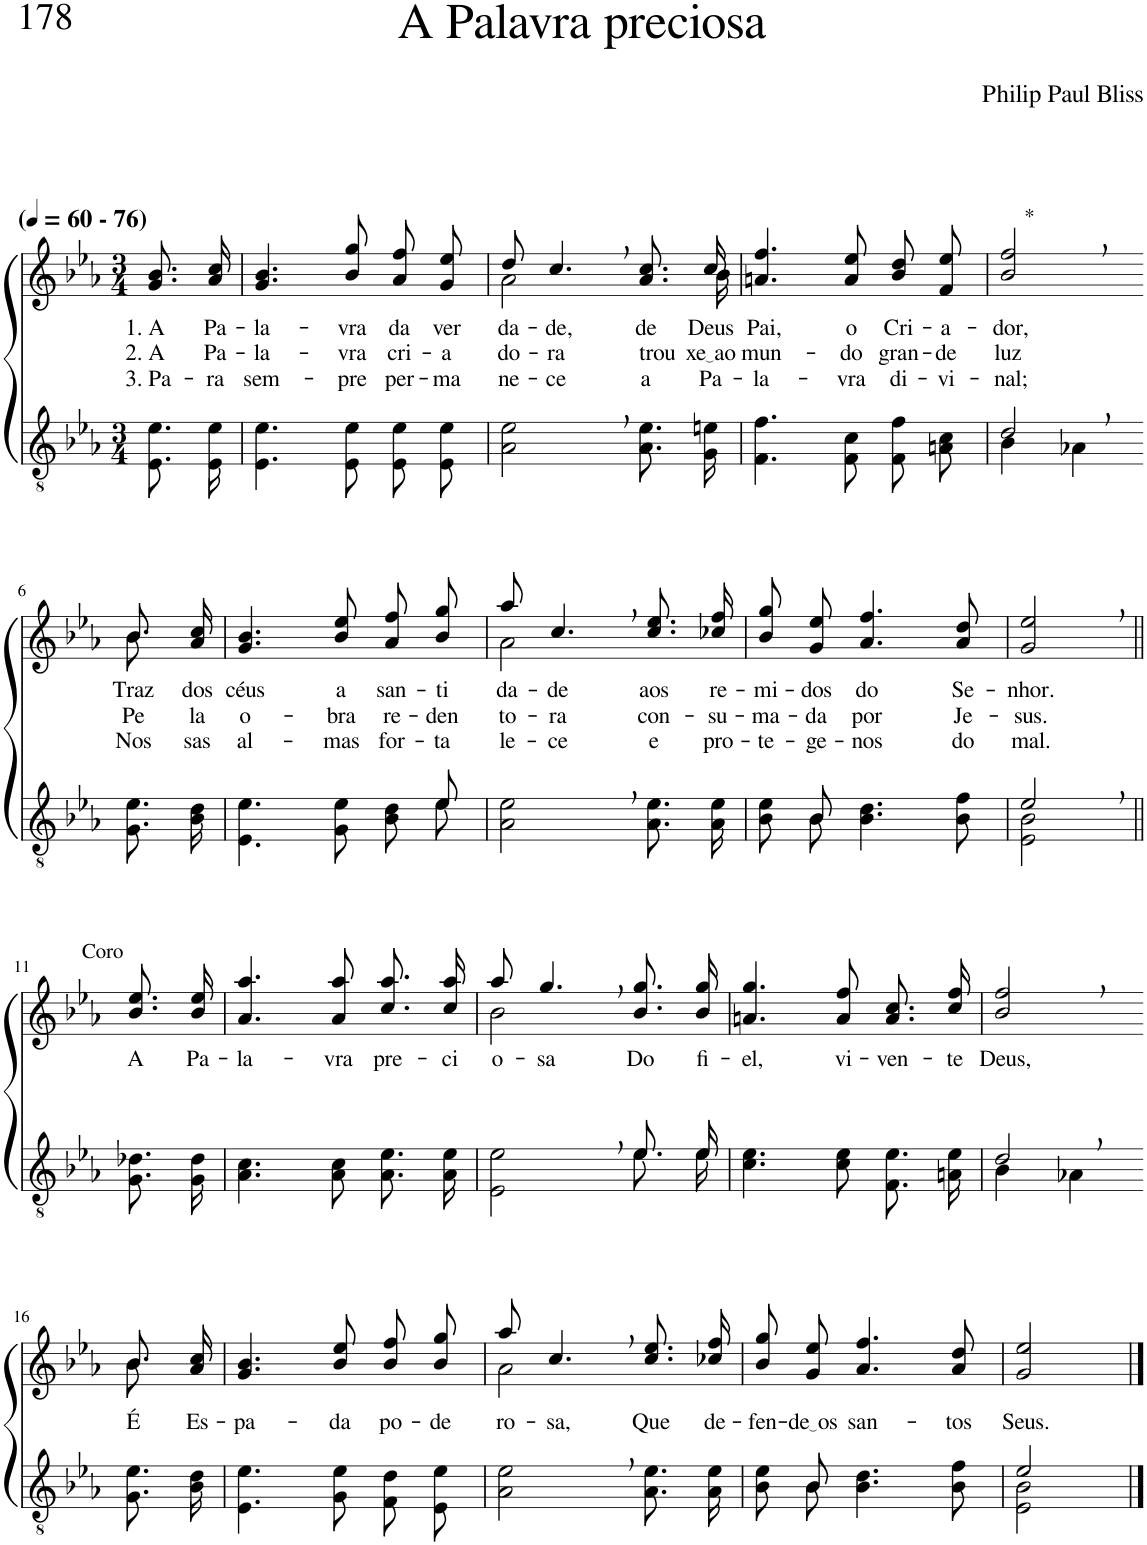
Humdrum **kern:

**kern	**kern	**text	**text	**text
*part2	*part1	*part1	*part1	*part1
*staff2	*staff1	*staff1	*staff1	*staff1
*I"Parte III e IV	*I"Parte I e II	*	*	*
*clefGv2	*clefG2	*	*	*
*Trd3c5	*Trd3c5	*	*	*
*k[b-e-a-]	*k[b-e-a-]	*	*	*
*M3/4	*M3/4	*	*	*
*MM60	*MM60	*	*	*
=1	=1	=1	=1	=1
!	!LO:TX:a:B:t=(	!	!	!
!	!LO:TX:a:B:t=- 76)	!	!	!
!	!	!LO:LY:b	!LO:LY:b	!LO:LY:b
8.E-/ 8.e-/L	8.g/ 8.b-/L	1. A	2. A	3. Pa-
!	!	!LO:LY:b	!LO:LY:b	!LO:LY:b
16E-/ 16e-/Jk	16a-/ 16cc/Jk	Pa-	Pa-	-ra
=2	=2	=2	=2	=2
!	!	!LO:LY:b	!LO:LY:b	!LO:LY:b
4.E-\ 4.e-\	4.g/ 4.b-/	-la-	-la-	sem-
!	!	!LO:LY:b	!LO:LY:b	!LO:LY:b
8E-\ 8e-\	8b-/ 8gg/	-vra	-vra	-pre
!	!	!LO:LY:b	!LO:LY:b	!LO:LY:b
8E-/ 8e-/L	8a-\ 8ff\L	da	cri-	per-
!	!	!LO:LY:b	!LO:LY:b	!LO:LY:b
8E-/ 8e-/J	8g\ 8ee-\J	ver-	-a-	-ma-
=3	=3	=3	=3	=3
*	*^	*	*	*
!	!	!	!LO:LY:b	!LO:LY:b	!LO:LY:b
2A-\, 2e-\,	8dd/	2a-\	-da-	-do-	-ne-
!	!	!	!LO:LY:b	!LO:LY:b	!LO:LY:b
.	4.cc,/	.	-de,	-ra	-ce
!	!	!	!LO:LY:b	!LO:LY:b	!LO:LY:b
8.A-\ 8.e-\L	8.a-\ 8.cc\L	8.ryy	de	trou-	a
!	!	!	!LO:LY:b	!LO:LY:b	!LO:LY:b
16G\ 16en\Jk	16cc\Jk	16b-\	Deus	xe ao	Pa-
=4	=4	=4	=4	=4	=4
!	!	!	!LO:LY:b	!LO:LY:b	!LO:LY:b
*	*v	*v	*	*	*
4.F\ 4.f\	4.an/ 4.ff/	Pai,	mun-	-la-
!	!	!LO:LY:b	!LO:LY:b	!LO:LY:b
8F\ 8c\	8a/ 8ee-/	o	-do	-vra
!	!	!LO:LY:b	!LO:LY:b	!LO:LY:b
8F/ 8f/L	8b-\ 8dd\L	Cri-	gran-	di-
!	!	!LO:LY:b	!LO:LY:b	!LO:LY:b
8An/ 8c/J	8f\ 8ee-\J	-a-	-de	-vi-
=5	=5	=5	=5	=5
*^	*	*	*	*
!	!	!LO:TX:a:t=*	!	!	!
!	!	!	!LO:LY:b	!LO:LY:b	!LO:LY:b
2d,/	4B-\	2b-/, 2ff/,	-dor,	luz	-nal;
.	4A-X\	.	.	.	.
!!LO:LB:g=z
=6-	=6-	=6-	=6-	=6-	=6-
!	!	!	!LO:LY:b	!LO:LY:b	!LO:LY:b
*v	*v	*^	*	*	*
8.G\ 8.e-\L	8.b-\	8.b-\L	Traz	Pe-	Nos-
!	!	!	!LO:LY:b	!LO:LY:b	!LO:LY:b
16B-\ 16d\Jk	16ryy	16a-\ 16cc\Jk	dos	-la	-sas
=7	=7	=7	=7	=7	=7
*^	*	*	*	*	*
!	!	!	!	!LO:LY:b	!LO:LY:b	!LO:LY:b
*	*	*v	*v	*	*	*
2ryy	4.E-\ 4.e-\	4.g/ 4.b-/	céus	o-	al-
!	!	!	!LO:LY:b	!LO:LY:b	!LO:LY:b
.	8G\ 8e-\	8b-/ 8ee-/	a	-bra	-mas
!	!	!	!LO:LY:b	!LO:LY:b	!LO:LY:b
8ryy	8B-\ 8d\L	8a-\ 8ff\L	san-	re-	for-
!	!	!	!LO:LY:b	!LO:LY:b	!LO:LY:b
8e-/	8e-\J	8b-\ 8gg\J	-ti-	-den-	-ta-
=8	=8	=8	=8	=8	=8
*	*	*^	*	*	*
!	!	!	!	!LO:LY:b	!LO:LY:b	!LO:LY:b
*v	*v	*	*	*	*	*
2A-\, 2e-\,	8aa-/	2a-\	-da-	-to-	-le-
!	!	!	!LO:LY:b	!LO:LY:b	!LO:LY:b
.	4.cc,/	.	-de	-ra	-ce
!	!	!	!LO:LY:b	!LO:LY:b	!LO:LY:b
8.A-\ 8.e-\L	8.cc\ 8.ee-\L	4ryy	aos	con-	e
!	!	!	!LO:LY:b	!LO:LY:b	!LO:LY:b
16A-\ 16e-\Jk	16cc-X\ 16ff\Jk	.	re-	-su-	pro-
*	*v	*v	*	*	*
=9	=9	=9	=9	=9
*^	*	*	*	*
!	!	!	!LO:LY:b	!LO:LY:b	!LO:LY:b
8B-\ 8e-\L	8ryy	8b-\ 8gg\L	-mi-	-ma-	-te-
!	!	!	!LO:LY:b	!LO:LY:b	!LO:LY:b
8B-\J	8B-/	8g\ 8ee-\J	-dos	-da	-ge-
!	!	!	!LO:LY:b	!LO:LY:b	!LO:LY:b
4.B-\ 4.d\	2ryy	4.a-/ 4.ff/	do	por	-nos
!	!	!	!LO:LY:b	!LO:LY:b	!LO:LY:b
8B-\ 8f\	.	8a-/ 8dd/	Se-	Je-	do
=10	=10	=10	=10	=10	=10
!	!	!	!LO:LY:b	!LO:LY:b	!LO:LY:b
2e-,/	2E-\ 2B-\	2g/, 2ee-/,	-nhor.	-sus.	mal.
*v	*v	*	*	*	*
!!LO:LB:g=z
=11||	=11||	=11||	=11||	=11||
*k[b-e-a-]	*k[b-e-a-]	*	*	*
*^	*	*	*	*
!	!	!LO:TX:a:t=Coro	!	!	!
!	!	!	!LO:LY:b	!	!
*v	*v	*	*	*	*
8.G\ 8.d-X\L	8.b-\ 8.ee-\L	A	.	.
!	!	!LO:LY:b	!	!
16G\ 16d-\Jk	16b-\ 16ee-\Jk	Pa-	.	.
=12	=12	=12	=12	=12
!	!	!LO:LY:b	!	!
4.A-\ 4.c\	4.a-/ 4.aa-/	-la-	.	.
!	!	!LO:LY:b	!	!
8A-\ 8c\	8a-/ 8aa-/	-vra	.	.
!	!	!LO:LY:b	!	!
8.A-\ 8.e-\L	8.cc\ 8.aa-\L	pre-	.	.
!	!	!LO:LY:b	!	!
16A-\ 16e-\Jk	16cc\ 16aa-\Jk	-ci-	.	.
=13	=13	=13	=13	=13
*^	*^	*	*	*
!	!	!	!	!LO:LY:b	!	!
2ryy	2E-\ 2e-\	8aa-/	2b-\	-o-	.	.
!	!	!	!	!LO:LY:b	!	!
.	.	4.gg,/	.	-sa	.	.
!	!	!	!	!LO:LY:b	!	!
8.e-\L	8.e-\L	8.b-\ 8.gg\L	4ryy	Do	.	.
!	!	!	!	!LO:LY:b	!	!
16e-\Jk	16e-\Jk	16b-\ 16gg\Jk	.	fi-	.	.
*	*	*v	*v	*	*	*
=14	=14	=14	=14	=14	=14
!	!	!	!LO:LY:b	!	!
*v	*v	*	*	*	*
4.c\ 4.e-\	4.an/ 4.gg/	-el,	.	.
!	!	!LO:LY:b	!	!
8c\ 8e-\	8a/ 8ff/	vi-	.	.
!	!	!LO:LY:b	!	!
8.F\ 8.e-\L	8.a\ 8.cc\L	-ven-	.	.
!	!	!LO:LY:b	!	!
16An\ 16e-\Jk	16cc\ 16ff\Jk	-te	.	.
=15	=15	=15	=15	=15
*^	*	*	*	*
!	!	!	!LO:LY:b	!	!
2d,/	4B-\	2b-/, 2ff/,	Deus,	.	.
.	4A-X\	.	.	.	.
*v	*v	*	*	*	*
!!LO:LB:g=z
=16-	=16-	=16-	=16-	=16-
*k[b-e-a-]	*	*	*	*
*^	*	*	*	*
!	!	!	!LO:LY:b	!	!
*v	*v	*^	*	*	*
8.G\ 8.e-\L	8.b-\	8.b-\L	É	.	.
!	!	!	!LO:LY:b	!	!
16B-\ 16d\Jk	16ryy	16a-\ 16cc\Jk	Es-	.	.
=17	=17	=17	=17	=17	=17
!	!	!	!LO:LY:b	!	!
*	*v	*v	*	*	*
4.E-\ 4.e-\	4.g/ 4.b-/	-pa-	.	.
!	!	!LO:LY:b	!	!
8G\ 8e-\	8b-/ 8ee-/	-da	.	.
!	!	!LO:LY:b	!	!
8F\ 8d\L	8b-\ 8ff\L	po-	.	.
!	!	!LO:LY:b	!	!
8E-\ 8e-\J	8b-\ 8gg\J	-de-	.	.
=18	=18	=18	=18	=18
*	*^	*	*	*
!	!	!	!LO:LY:b	!	!
2A-\, 2e-\,	8aa-/	2a-\	-ro-	.	.
!	!	!	!LO:LY:b	!	!
.	4.cc,/	.	-sa,	.	.
!	!	!	!LO:LY:b	!	!
8.A-\ 8.e-\L	8.cc\ 8.ee-\L	4ryy	Que	.	.
!	!	!	!LO:LY:b	!	!
16A-\ 16e-\Jk	16cc-X\ 16ff\Jk	.	de-	.	.
*	*v	*v	*	*	*
=19	=19	=19	=19	=19
*^	*	*	*	*
!	!	!	!LO:LY:b	!	!
8B-\ 8e-\L	8ryy	8b-\ 8gg\L	-fen-	.	.
!	!	!	!LO:LY:b	!	!
8B-\J	8B-/	8g\ 8ee-\J	de os	.	.
!	!	!	!LO:LY:b	!	!
4.B-\ 4.d\	2ryy	4.a-/ 4.ff/	san-	.	.
!	!	!	!LO:LY:b	!	!
8B-\ 8f\	.	8a-/ 8dd/	-tos	.	.
=20	=20	=20	=20	=20	=20
!	!	!LO:TX:b:t=Seus.	!	!	!
2e-/	2E-\ 2B-\	2g/ 2ee-/	.	.	.
*v	*v	*	*	*	*
==	==	==	==	==
*-	*-	*-	*-	*-
